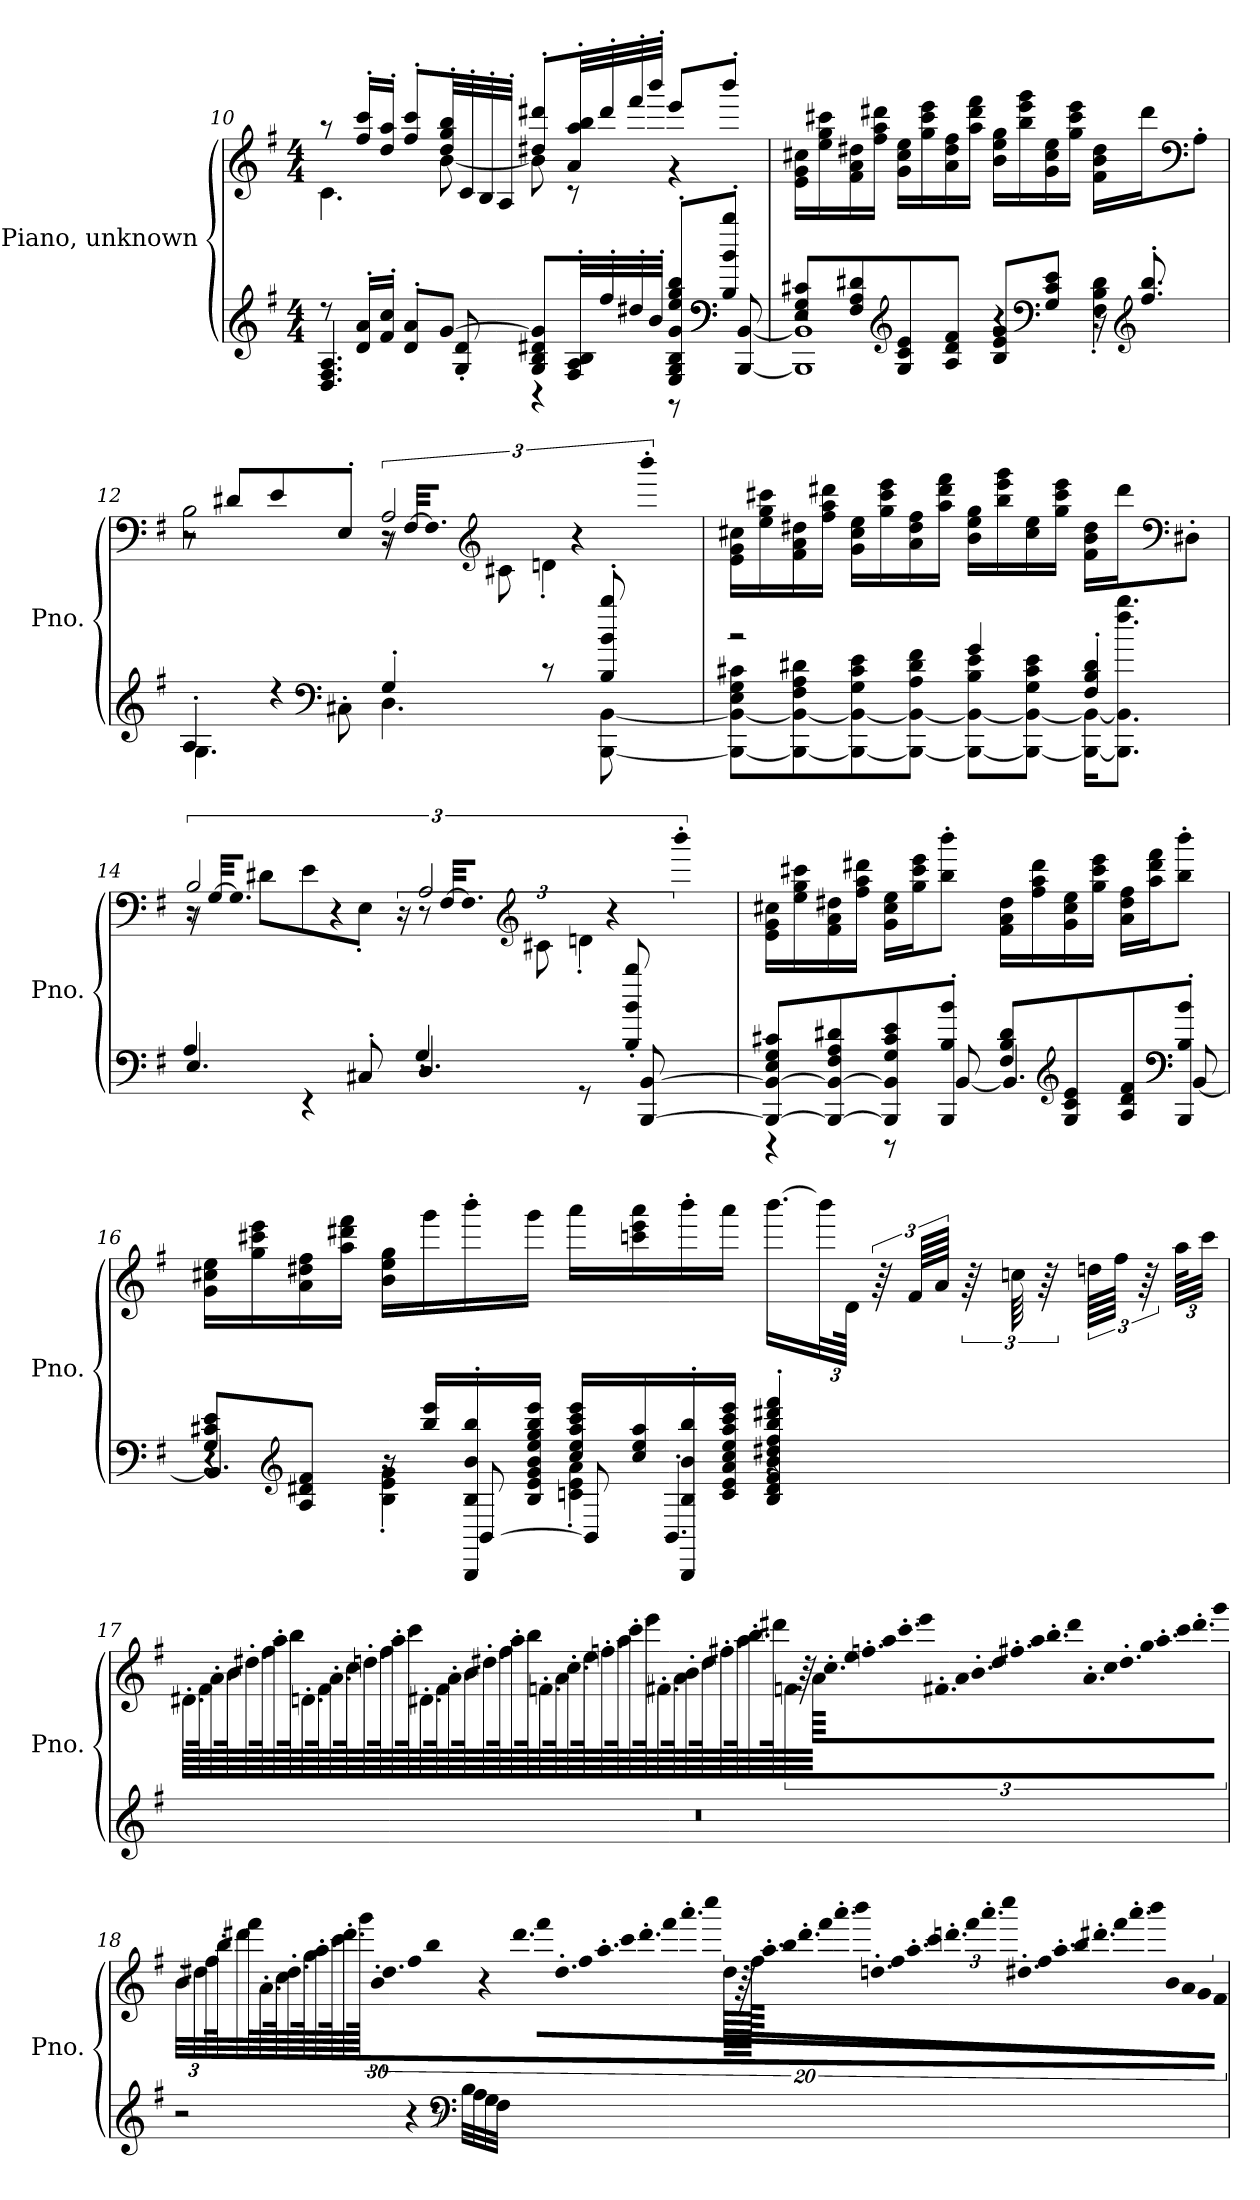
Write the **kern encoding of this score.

**kern	**kern
*part1	*part1
*staff2	*staff1
*I"Piano, unknown	*
*I'Pno.	*
!!LO:LB:g=z
*clefG2	*clefG2
*k[f#]	*k[f#]
*M4/4	*M4/4
=10	=10
*^	*^
8r	4.D/ 4.F#/ 4.A/	8r	4.c\
16d/' 16a/'LL	.	16ff#/' 16ccc/'LL	.
16f#/' 16cc/'JJ	.	16dd/' 16aa/'JJ	.
8d/' 8a/'L	.	8ff#/' 8ccc/'L	.
[8g/J	8G/' 8d/'	32dd/' 32gg/' 32bb/'LL	[8b\
.	.	32c'/	.
.	.	32B'/	.
.	.	32A'/JJJ	.
8G/ 8B/ 8d#X/ 8g/]L	4r	8dd#X/' 8ddd#X/'L	8b\]
32F#/' 32A/' 32B/'LL	.	32a/' 32aa/' 32bb/'LL	8r
32ff#'/	.	32ddd#'/	.
32dd#X'/	.	32fff#'/	.
32b'/JJJ	.	32bbb'/JJJ	.
8E/' 8G/' 8B/' 8g/' 8ee/' 8gg/' 8bb/'L	8r	8eee/L	4r
*clefF4	*	*	*
8B/' 8b/' 8bb/'J	[8BBB/ [8BB/	8bbb'/J	.
*	*	*v	*v
!!LO:LB:g=z
=11	=11	=11
*	*^	*
8E/ 8G/ 8c#X/L	2r	1BBB] 1BB]	16e\ 16g\ 16cc#X\LL
.	.	.	16ee\ 16gg\ 16ccc#X\
8F#/ 8A/ 8d#X/	.	.	16f#\ 16a\ 16dd#X\
.	.	.	16ff#\ 16aa\ 16ddd#X\JJ
*clefG2	*	*	*
8G/ 8c#/ 8e/	.	.	16g\ 16cc#\ 16ee\LL
.	.	.	16gg\ 16ccc#\ 16eee\
8A/ 8d#/ 8f#/J	.	.	16a\ 16dd#\ 16ff#\
.	.	.	16aa\ 16ddd#\ 16fff#\JJ
8B/ 8e/ 8g/L	4r	.	16b\ 16ee\ 16gg\LL
.	.	.	16bb\ 16eee\ 16ggg\
*clefF4	*	*	*
8G/ 8c#/ 8e/J	.	.	16g\ 16cc#\ 16ee\
.	.	.	16gg\ 16ccc#\ 16eee\JJ
16r	4F#\' 4B\' 4d#\'	.	16f#\ 16b\ 16dd#\LL
*clefG2	*	*	*
8.ff#/' 8.bb/'	.	.	16ddd#\J
*	*	*	*clefF4
.	.	.	8A'\J
*	*v	*v	*
=12	=12	=12
*	*	*^
*	*	*	*^
4A'/	4.G\	8r	2B\	2r
.	.	8d#X/L	.	.
4r	.	8e/	.	.
*clefF4	*	*	*	*
.	8C#X'\	8E'/J	.	.
4G'/	4.D\	24r	8r	2A/
.	.	[48F#/KKL	.	.
.	.	8.F#/J]	.	.
*	*	*clefG2	*	*
.	.	.	8c#X\	.
8r	.	8r	4dn'\	.
8B/' 8b/' 8bb/'	[8BBB\ [8BB\	8bbb'/	.	.
*	*	*v	*v	*v
!!LO:LB:g=z
=13	=13	=13
2r	8BBB\_ 8BB\_ 8E\ 8G\ 8c#X\L	16e\ 16g\ 16cc#X\LL
.	.	16ee\ 16gg\ 16ccc#X\
.	8BBB\_ 8BB\_ 8F#\ 8A\ 8d#X\	16f#\ 16a\ 16dd#X\
.	.	16ff#\ 16aa\ 16ddd#X\JJ
.	8BBB\_ 8BB\_ 8G\ 8c#\ 8e\	16g\ 16cc#\ 16ee\LL
.	.	16gg\ 16ccc#\ 16eee\
.	8BBB\_ 8BB\_ 8A\ 8d#\ 8f#\J	16a\ 16dd#\ 16ff#\
.	.	16aa\ 16ddd#\ 16fff#\JJ
4g/	8BBB\_ 8BB\_ 8B\ 8e\L	16b\ 16ee\ 16gg\LL
.	.	16bb\ 16eee\ 16ggg\
.	8BBB\_ 8BB\_ 8G\ 8c#\ 8e\J	16cc#\ 16ee\
.	.	16gg\ 16ccc#\ 16eee\JJ
4F#/' 4B/' 4d#/'	16BBB\_ 16BB\_KL	16f#\ 16b\ 16dd#\LL
.	8.BBB\] 8.BB\] 8.ff#\ 8.bb\J	16ddd#\J
*	*	*clefF4
.	.	8D#X'\J
=14	=14	=14
*	*	*^
*	*	*	*^
4.E/	4A'/	24r	8r	2B/
.	.	[48G/KKL	.	.
.	.	8.G/J]	.	.
.	.	.	8d#X\L	.
.	4r	4r	8e\	.
8C#X'/	.	.	8E'\J	.
4.D/	4G'/	24r	8r	2A/
.	.	[48F#/KKL	.	.
.	.	8.F#/J]	.	.
*	*	*clefG2	*	*
.	.	.	8c#X\	.
.	8r	8r	4dn'\	.
[8BBB/ [8BB/	8B/' 8b/' 8bb/'	8bbb'/	.	.
*	*	*v	*v	*v
!!LO:LB:g=z
=15	=15	=15
8BBB/_ 8BB/_ 8E/ 8G/ 8c#X/L	4r	16e\ 16g\ 16cc#X\LL
.	.	16ee\ 16gg\ 16ccc#X\
8BBB/_ 8BB/_ 8F#/ 8A/ 8d#X/	.	16f#\ 16a\ 16dd#X\
.	.	16ff#\ 16aa\ 16ddd#X\JJ
8BBB/] 8BB/] 8G/ 8c#/ 8e/	8r	16g\ 16cc#\ 16ee\LL
.	.	16gg\ 16ccc#\ 16eee\J
8BBB/' 8B/' 8b/'J	[8BB/	8bb\' 8bbb\'J
8F#/ 8B/ 8d#/L	4.BB/]	16f#\ 16a\ 16dd#\LL
.	.	16ff#\ 16aa\ 16ddd#\
*clefG2	*	*
8G/ 8c#/ 8e/	.	16g\ 16cc#\ 16ee\
.	.	16gg\ 16ccc#\ 16eee\JJ
8A/ 8d#/ 8f#/	.	16a\ 16dd#\ 16ff#\LL
.	.	16aa\ 16ddd#\ 16fff#\J
*clefF4	*	*
8BBB/' 8B/' 8b/'J	[8BB/	8bb\' 8bbb\'J
!!LO:LB:g=z
=16	=16	=16
*	*^	*
8G/ 8c#X/ 8e/L	4r	4.BB/]	16g\ 16cc#X\ 16ee\LL
.	.	.	16gg\ 16ccc#X\ 16eee\
*clefG2	*	*	*
8A/ 8d#X/ 8f#/J	.	.	16a\ 16dd#X\ 16ff#\
.	.	.	16aa\ 16ddd#X\ 16fff#\JJ
16r	4B\' 4e\' 4g\'	.	16b\ 16ee\ 16gg\LL
16bb/ 16eee/LL	.	.	16ggg\
16BBB/' 16B/' 16b/' 16bb/'	.	[8BB/	16bbb'\
16B/ 16e/ 16g/ 16b/ 16ee/ 16gg/ 16bb/ 16eee/JJ	.	.	16ggg\JJ
16cc/ 16ee/ 16aa/ 16ccc/ 16eee/LL	4cn\' 4e\' 4a\'	8BB/]	16aaa\LL
16cc/ 16ee/ 16aa/	.	.	16cccn\ 16eee\ 16aaa\
16BBB/' 16B/' 16b/' 16bb/'	.	4.BB'/	16bbb'\
16c/ 16e/ 16a/ 16cc/ 16ee/ 16aa/ 16ccc/ 16eee/JJ	.	.	16aaa\JJ
4B/' 4d#/' 4f#/' 4b/' 4dd#X/' 4ff#/' 4bb/' 4ddd#X/' 4fff#/'	4r	.	[16.bbb\LL
*	*	*	*Xbrackettup
.	.	.	48bbb\L]
.	.	.	96d\JJJk
*	*	*	*brackettup
.	.	.	96r
.	.	.	96f#/LLLL
.	.	.	96a/JJJJ
.	.	.	96r
.	.	.	96ccn\
.	.	.	96r
.	.	.	96ddn\LLLL
.	.	.	96ff#\JJJJ
.	.	.	96r
*	*	*	*Xbrackettup
.	.	.	96aa\KLLL
.	.	.	48ccc\JJJ
*v	*v	*v	*
!!LO:PB:g=z
=17	=17
1r	64.d#X'\LLLL
.	128f#\K
.	64.a'\
.	128b\K
.	64.dd#X'\
.	128ff#\K
.	64.aa'\
.	128bb\K
.	64.dn'\
.	128f#\K
.	64.a'\
.	128cc\K
.	64.ddn'\
.	128ff#\K
.	64.aa'\
.	128ccc\K
.	64.d#X'\
.	128f#\K
.	64.a'\
.	128b\K
.	64.dd#X'\
.	128ff#\K
.	64.aa'\
.	128bb\K
.	64.fn'\
.	128a\K
.	64.cc'\
.	128ee\K
.	64.ffn'\
.	128aa\K
.	64.ccc'\
.	128eee\K
.	64.f#X'\
.	128a\K
.	64.b'\
.	128dd#\K
.	64.ff#X'\
.	128aa\K
.	64.bb'\
.	128ddd#X\K
*	*brackettup
.	96fn\JJJJ
.	96r
.	96a\LLLL
.	64.cc'\
.	128ee\K
.	64.ffn'\
.	128aa\K
.	64.ccc'\
.	128eee\K
.	64.f#X'\
.	128a\K
.	64.b'\
.	128dd#\K
.	64.ff#X'\
.	128aa\K
.	64.bb'\
.	128ddd#\K
.	64.a'\
.	128cc\K
.	64.dd#'\
.	128gg\K
.	64.aa'\
.	128ccc\K
.	64.ddd#'\
.	128ggg\JJJJk
!!LO:LB:g=z
=18	=18
*	*Xbrackettup
2r	48b'\LLL
.	48dd#X\
.	48ff#\
.	64bb'\K
.	32ddd#X\
.	64fff#\L
.	64.a'\
.	128cc\K
.	64.dd#'\
.	128gg\K
.	64.aa'\
.	128ccc\K
.	64.ddd#'\
.	128ggg\K
*	*brackettup
!	!LO:N:vis=64
.	960%17b'\
!	!LO:N:vis=64.
.	640%17dd#\
.	1920ryy
!	!LO:N:vis=64
.	960%17ff#\
!	!LO:N:vis=256
.	1920%17bb\JJJJk
!	!LO:N:vis=128
.	1920%17r
!	!LO:N:vis=64.
.	640%17ddd#\
.	1920ryy
!	!LO:N:vis=64
.	960%17fff#\LLLL
.	64.dd#'\
.	128ff#\K
.	64.aa'\
.	128ccc\K
.	64.ddd#'\
.	128fff#\K
.	64.aaa'\
.	128cccc\K
4r	96dd#\JJJJ
.	96r
.	96ff#\LLLL
.	64.aa'\
.	128bb\K
.	64.ddd#'\
.	128fff#\K
.	64.aaa'\
.	128bbb\K
.	64.ddn'\
.	128ff#\K
.	64.aa'\
.	128ccc\K
.	64.dddn'\
.	128fff#\K
.	64.aaa'\
.	128cccc\K
8r	64.dd#X'\
.	128ff#\K
.	64.aa'\
.	128bb\K
.	64.ddd#X'\
.	128fff#\K
.	64.aaa'\
.	128bbb\JK
*clefF4	*
32B\LLL	32b\
32A\	32a\
32G\	32g\
32F#\JJJ	32f#\JJJ
=	=
*-	*-
